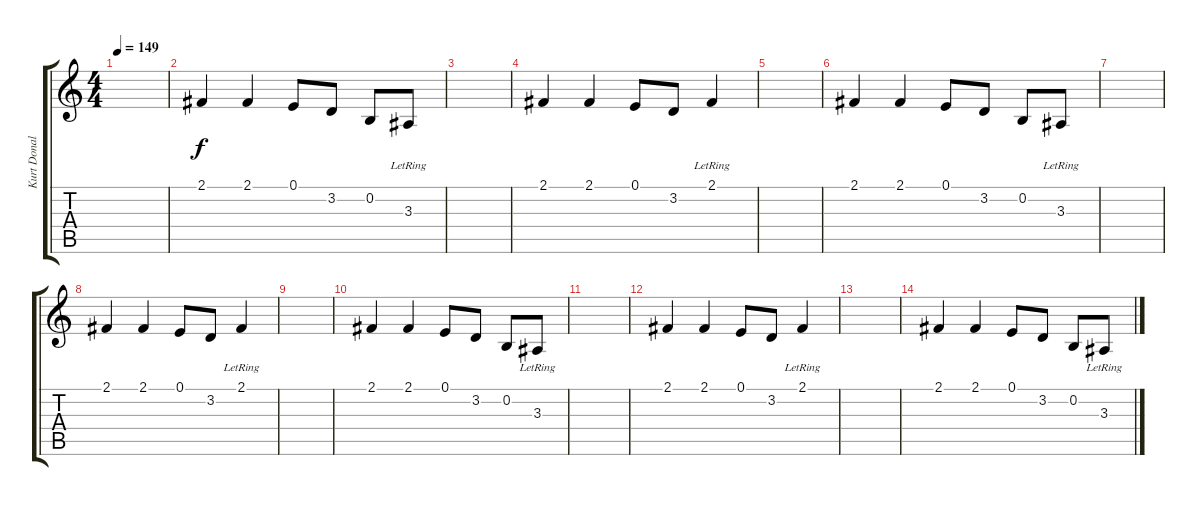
\track ("Kurt Donald Cobain (Voix)" "Kurt Donal") {instrument altosax}
\staff {score tabs}
\tuning (E4 B3 G3 D3 A2 E2) {hide}
\ts (4 4)
\tempo 149
\clef g2
\ks c
|
2.1.4 2.1.4 0.1.8 3.2.8 0.2.8 3.3{lr}.8 |
|
2.1.4 2.1.4 0.1.8 3.2.8 2.1{lr}.4 |
|
2.1.4 2.1.4 0.1.8 3.2.8 0.2.8 3.3{lr}.8 |
|
2.1.4 2.1.4 0.1.8 3.2.8 2.1{lr}.4 |
|
2.1.4 2.1.4 0.1.8 3.2.8 0.2.8 3.3{lr}.8 |
|
2.1.4 2.1.4 0.1.8 3.2.8 2.1{lr}.4 |
|
2.1.4 2.1.4 0.1.8 3.2.8 0.2.8 3.3{lr}.8
